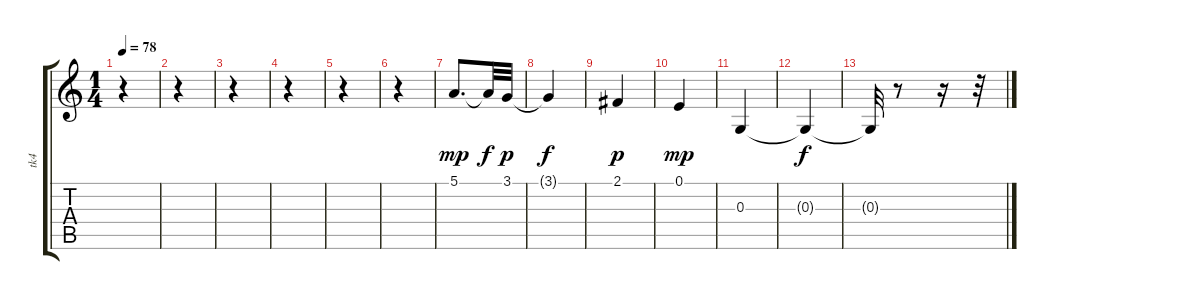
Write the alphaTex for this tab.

\track ("tk4" "tk4") {instrument frenchhorn}
\staff {score tabs}
\tuning (E4 B3 G3 D3 A2 E2) {hide}
\ts (1 4)
\tempo 78
\clef g2
\ks c
r.4{dy f} |
r.4 |
r.4 |
r.4 |
r.4 |
r.4 |
5.1.8{d dy mp} 5.1{t}.32{dy f} 3.1.32{dy p} |
3.1{t}.4{dy f} |
2.1.4{dy p} |
0.1.4{dy mp} |
0.3.4 |
0.3{t}.4{dy f} |
0.3{t}.32 r.8 r.16 r.32
